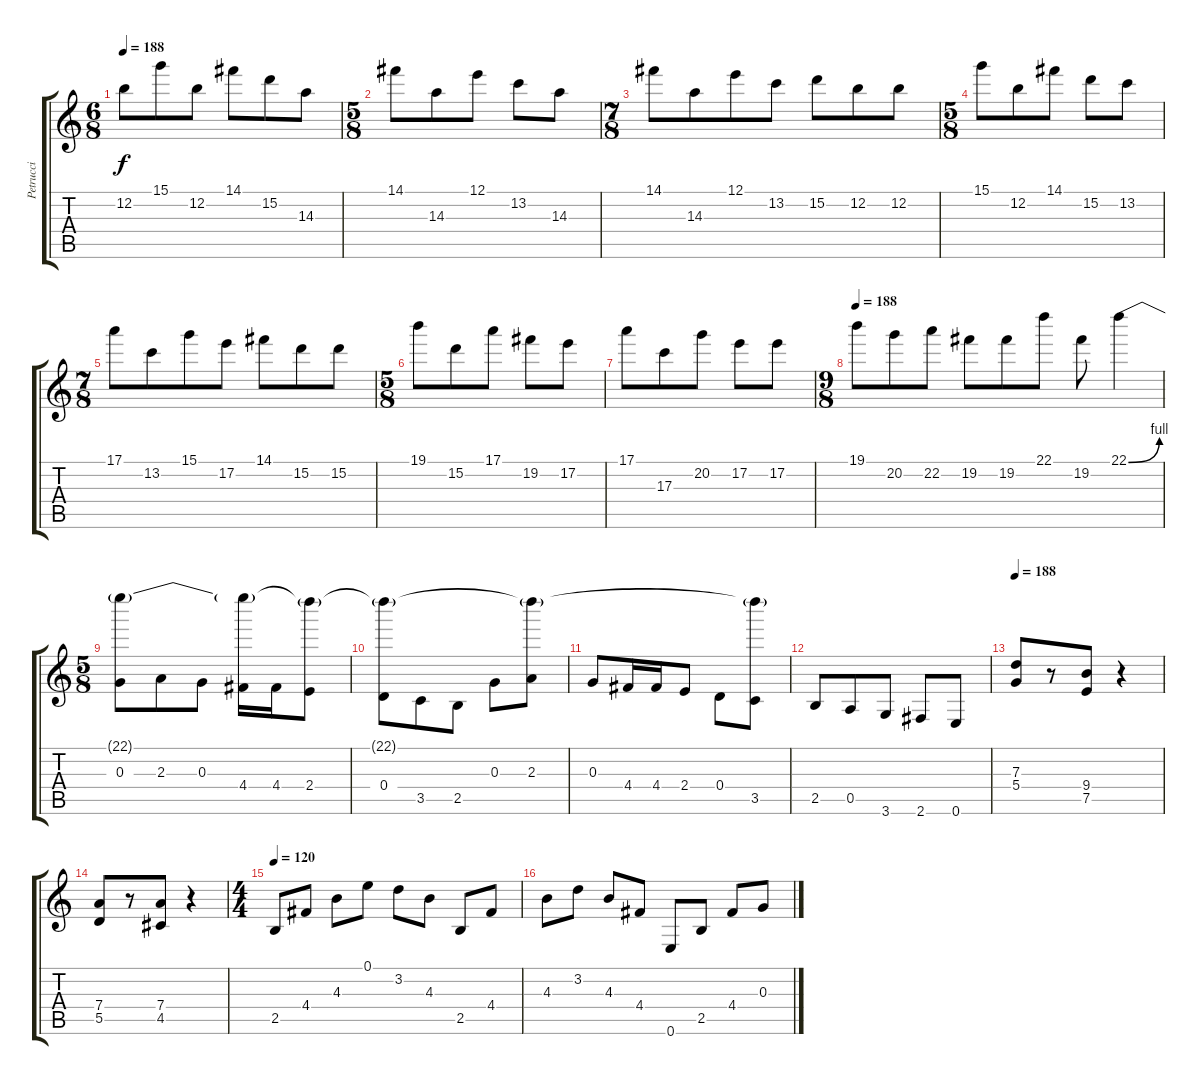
\track ("Petrucci" "Petrucci") {instrument distortionguitar}
\staff {score tabs}
\tuning (E4 B3 G3 D3 A2 E2) {hide}
\ts (6 8)
\tempo 188
\clef g2
\ks c
12.2.8{dy f} 15.1.8 12.2.8 14.1.8 15.2.8 14.3.8 |
\ts (5 8)
14.1.8 14.3.8 12.1.8 13.2.8 14.3.8 |
\ts (7 8)
14.1.8 14.3.8 12.1.8 13.2.8 15.2.8 12.2.8 12.2.8 |
\ts (5 8)
15.1.8 12.2.8 14.1.8 15.2.8 13.2.8 |
\ts (7 8)
17.1.8 13.2.8 15.1.8 17.2.8 14.1.8 15.2.8 15.2.8 |
\ts (5 8)
19.1.8 15.2.8 17.1.8 19.2.8 17.2.8 |
17.1.8 17.3.8 20.2.8 17.2.8 17.2.8 |
\ts (9 8)
\tempo 188
19.1.8 20.2.8 22.2.8 19.2.8 19.2.8 22.1.8 19.2.8 22.1{be (bend 0 0 60 4)}.4 |
\ts (5 8)
(22.1{t} 0.3).8 2.3.8 0.3.8 (22.1{t} 4.4).16 4.4.16 (22.1{t} 2.4).8 |
(22.1{t} 0.4).8 3.5.8 2.5.8 0.3.8 (22.1{t} 2.3).8 |
0.3.8 4.4.16 4.4.16 2.4.8 0.4.8 (22.1{t} 3.5).8 |
2.5.8 0.5.8 3.6.8 2.6.8 0.6.8 |
\tempo 188
(7.3 5.4).8 r.8 (9.4 7.5).8 r.4 |
(7.4 5.5).8 r.8 (7.4 4.5).8 r.4 |
\ts (4 4)
\tempo 120
2.5.8{instrument acousticguitarnylon} 4.4.8 4.3.8 0.1.8 3.2.8 4.3.8 2.5.8 4.4.8 |
4.3.8 3.2.8 4.3.8 4.4.8 0.6.8 2.5.8 4.4.8 0.3.8
